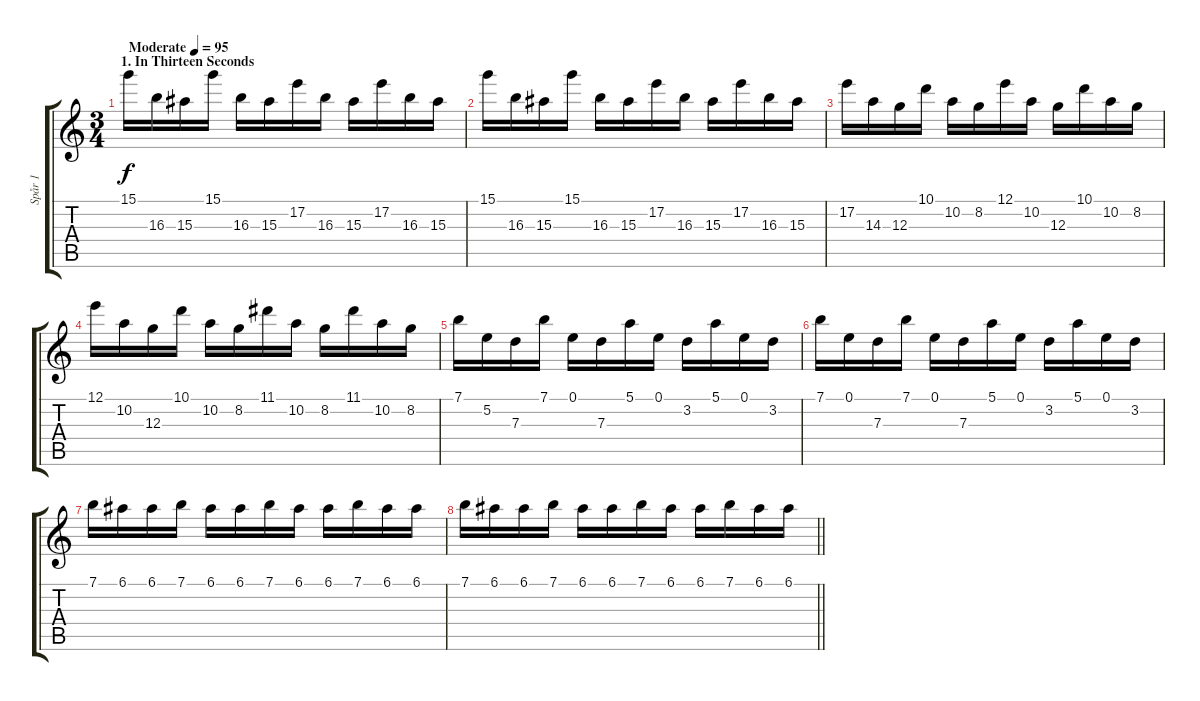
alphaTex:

\track ("Spår 1" "Spår 1") {instrument overdrivenguitar}
\staff {score tabs}
\tuning (E4 B3 G3 D3 A2 E2) {hide}
\ts (3 4)
\section ("" "1. In Thirteen Seconds")
\tempo (95 "Moderate")
\clef g2
\ks c
15.1.16{dy f instrument overdrivenguitar} 16.3.16 15.3.16 15.1.16 16.3.16 15.3.16 17.2.16 16.3.16 15.3.16 17.2.16 16.3.16 15.3.16 |
15.1.16 16.3.16 15.3.16 15.1.16 16.3.16 15.3.16 17.2.16 16.3.16 15.3.16 17.2.16 16.3.16 15.3.16 |
17.2.16 14.3.16 12.3.16 10.1.16 10.2.16 8.2.16 12.1.16 10.2.16 12.3.16 10.1.16 10.2.16 8.2.16 |
12.1.16 10.2.16 12.3.16 10.1.16 10.2.16 8.2.16 11.1.16 10.2.16 8.2.16 11.1.16 10.2.16 8.2.16 |
7.1.16 5.2.16 7.3.16 7.1.16 0.1.16 7.3.16 5.1.16 0.1.16 3.2.16 5.1.16 0.1.16 3.2.16 |
7.1.16 0.1.16 7.3.16 7.1.16 0.1.16 7.3.16 5.1.16 0.1.16 3.2.16 5.1.16 0.1.16 3.2.16 |
7.1.16 6.1.16 6.1.16 7.1.16 6.1.16 6.1.16 7.1.16 6.1.16 6.1.16 7.1.16 6.1.16 6.1.16 |
\barLineRight lightlight
7.1.16 6.1.16 6.1.16 7.1.16 6.1.16 6.1.16 7.1.16 6.1.16 6.1.16 7.1.16 6.1.16 6.1.16
